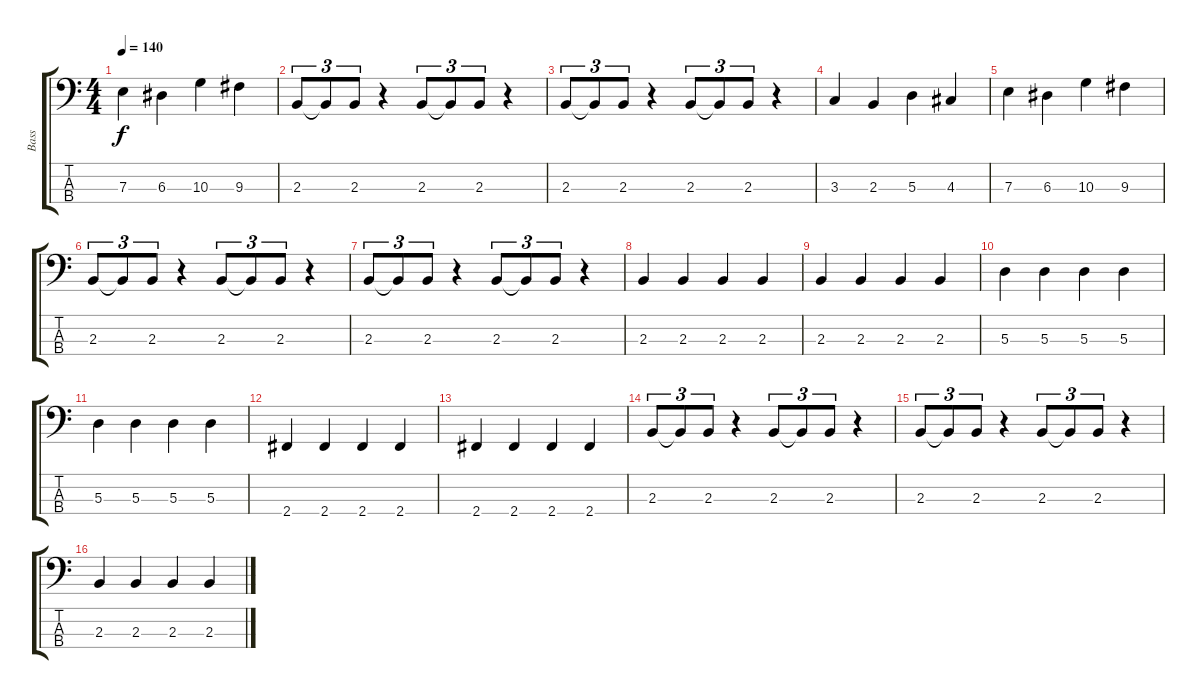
\track ("Bass" "Bass") {instrument electricbassfinger}
\staff {score tabs}
\tuning (G2 D2 A1 E1) {hide}
\ts (4 4)
\tempo 140
\clef f4
\ks c
7.3.4{dy f} 6.3.4 10.3.4 9.3.4 |
2.3.8{tu (3 2)} 2.3{t}.8{tu (3 2)} 2.3.8{tu (3 2)} r.4 2.3.8{tu (3 2)} 2.3{t}.8{tu (3 2)} 2.3.8{tu (3 2)} r.4 |
2.3.8{tu (3 2)} 2.3{t}.8{tu (3 2)} 2.3.8{tu (3 2)} r.4 2.3.8{tu (3 2)} 2.3{t}.8{tu (3 2)} 2.3.8{tu (3 2)} r.4 |
3.3.4 2.3.4 5.3.4 4.3.4 |
7.3.4 6.3.4 10.3.4 9.3.4 |
2.3.8{tu (3 2)} 2.3{t}.8{tu (3 2)} 2.3.8{tu (3 2)} r.4 2.3.8{tu (3 2)} 2.3{t}.8{tu (3 2)} 2.3.8{tu (3 2)} r.4 |
2.3.8{tu (3 2)} 2.3{t}.8{tu (3 2)} 2.3.8{tu (3 2)} r.4 2.3.8{tu (3 2)} 2.3{t}.8{tu (3 2)} 2.3.8{tu (3 2)} r.4 |
2.3.4 2.3.4 2.3.4 2.3.4 |
2.3.4 2.3.4 2.3.4 2.3.4 |
5.3.4 5.3.4 5.3.4 5.3.4 |
5.3.4 5.3.4 5.3.4 5.3.4 |
2.4.4 2.4.4 2.4.4 2.4.4 |
2.4.4 2.4.4 2.4.4 2.4.4 |
2.3.8{tu (3 2)} 2.3{t}.8{tu (3 2)} 2.3.8{tu (3 2)} r.4 2.3.8{tu (3 2)} 2.3{t}.8{tu (3 2)} 2.3.8{tu (3 2)} r.4 |
2.3.8{tu (3 2)} 2.3{t}.8{tu (3 2)} 2.3.8{tu (3 2)} r.4 2.3.8{tu (3 2)} 2.3{t}.8{tu (3 2)} 2.3.8{tu (3 2)} r.4 |
2.3.4 2.3.4 2.3.4 2.3.4
